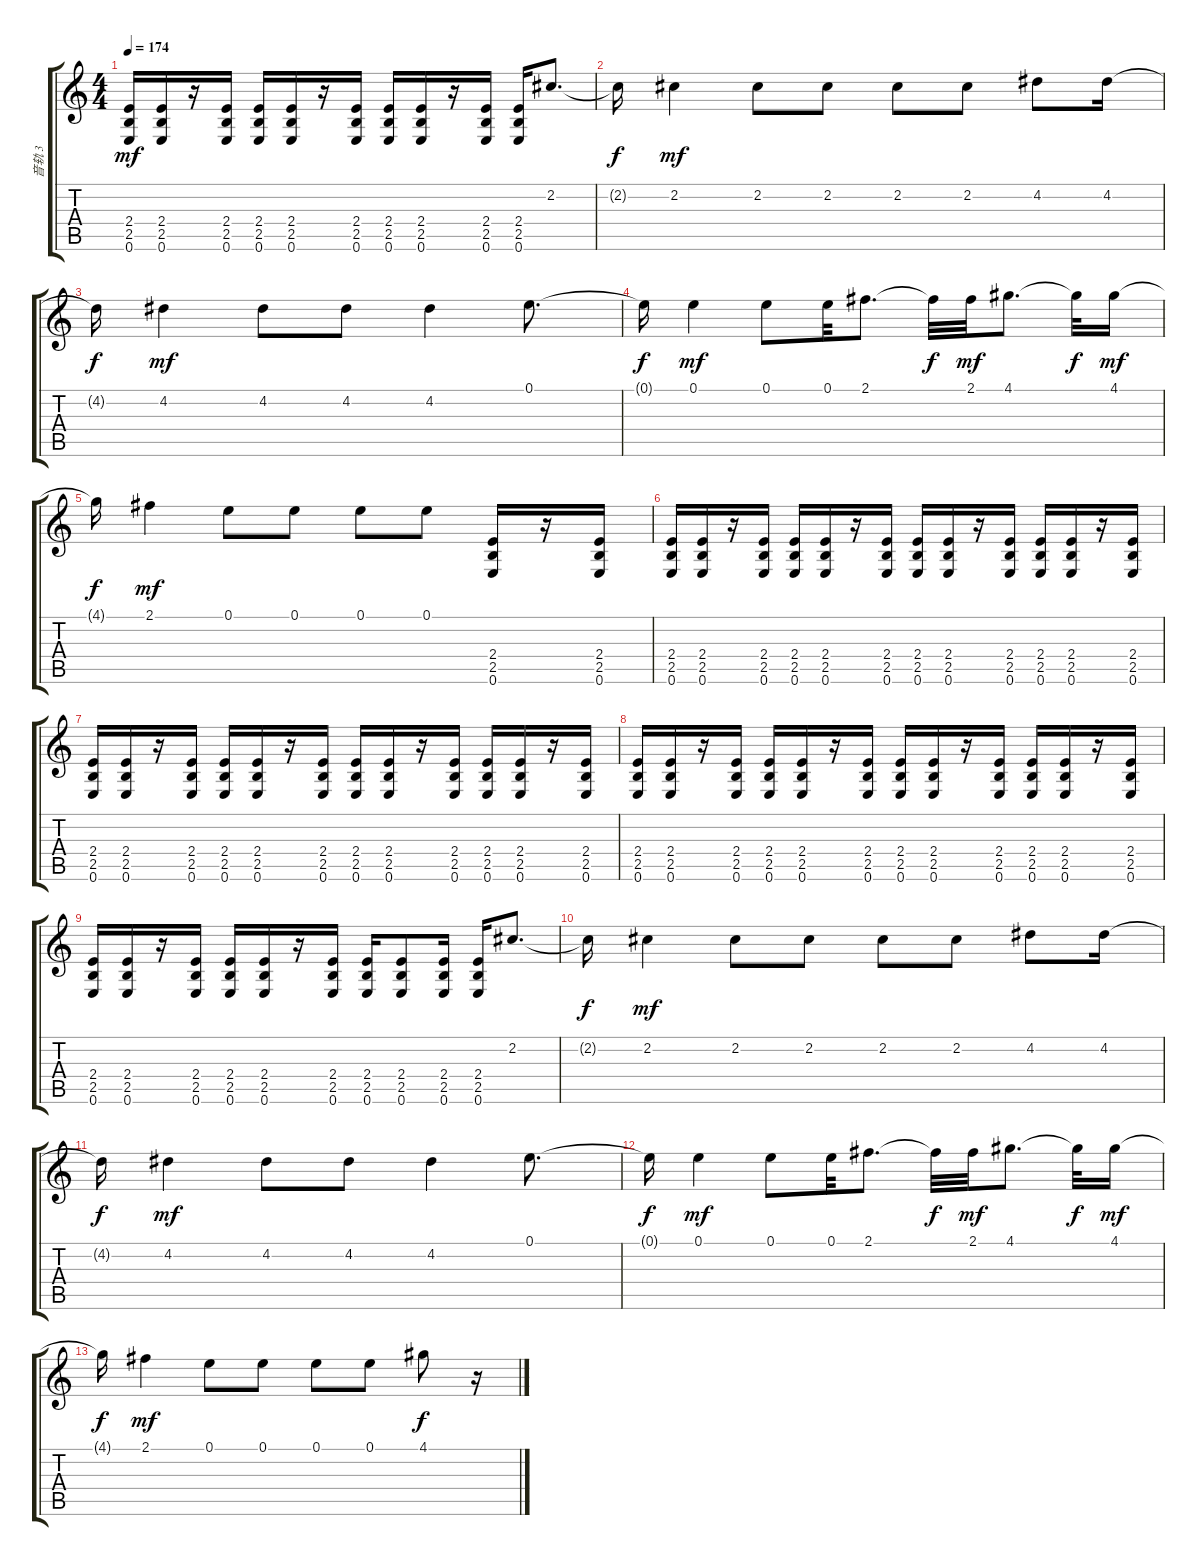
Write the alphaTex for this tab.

\track ("音轨 3" "音轨 3") {instrument distortionguitar}
\staff {score tabs}
\tuning (E4 B3 G3 D3 A2 E2) {hide}
\ts (4 4)
\tempo 174
\clef g2
\ks c
(2.4 2.5 0.6).16{dy mf} (2.4 2.5 0.6).16 r.16 (2.4 2.5 0.6).16 (2.4 2.5 0.6).16 (2.4 2.5 0.6).16 r.16 (2.4 2.5 0.6).16 (2.4 2.5 0.6).16 (2.4 2.5 0.6).16 r.16 (2.4 2.5 0.6).16 (2.4 2.5 0.6).16 2.2.8{d instrument distortionguitar} |
2.2{t}.16{dy f} 2.2.4{dy mf} 2.2.8 2.2.8 2.2.8 2.2.8 4.2.8 4.2.16 |
4.2{t}.16{dy f} 4.2.4{dy mf} 4.2.8 4.2.8 4.2.4 0.1.8{d} |
0.1{t}.16{dy f} 0.1.4{dy mf} 0.1.8 0.1.32 2.1.8{d} 2.1{t}.32{dy f} 2.1.32{dy mf} 4.1.8{d} 4.1{t}.32{dy f} 4.1.16{dy mf} |
4.1{t}.16{dy f} 2.1.4{dy mf} 0.1.8 0.1.8 0.1.8 0.1.8 (2.4 2.5 0.6).16{instrument electricguitarmuted} r.16 (2.4 2.5 0.6).16 |
(2.4 2.5 0.6).16 (2.4 2.5 0.6).16 r.16 (2.4 2.5 0.6).16 (2.4 2.5 0.6).16 (2.4 2.5 0.6).16 r.16 (2.4 2.5 0.6).16 (2.4 2.5 0.6).16 (2.4 2.5 0.6).16 r.16 (2.4 2.5 0.6).16 (2.4 2.5 0.6).16 (2.4 2.5 0.6).16 r.16 (2.4 2.5 0.6).16 |
(2.4 2.5 0.6).16 (2.4 2.5 0.6).16 r.16 (2.4 2.5 0.6).16 (2.4 2.5 0.6).16 (2.4 2.5 0.6).16 r.16 (2.4 2.5 0.6).16 (2.4 2.5 0.6).16 (2.4 2.5 0.6).16 r.16 (2.4 2.5 0.6).16 (2.4 2.5 0.6).16 (2.4 2.5 0.6).16 r.16 (2.4 2.5 0.6).16 |
(2.4 2.5 0.6).16 (2.4 2.5 0.6).16 r.16 (2.4 2.5 0.6).16 (2.4 2.5 0.6).16 (2.4 2.5 0.6).16 r.16 (2.4 2.5 0.6).16 (2.4 2.5 0.6).16 (2.4 2.5 0.6).16 r.16 (2.4 2.5 0.6).16 (2.4 2.5 0.6).16 (2.4 2.5 0.6).16 r.16 (2.4 2.5 0.6).16 |
(2.4 2.5 0.6).16 (2.4 2.5 0.6).16 r.16 (2.4 2.5 0.6).16 (2.4 2.5 0.6).16 (2.4 2.5 0.6).16 r.16 (2.4 2.5 0.6).16 (2.4 2.5 0.6).16 (2.4 2.5 0.6).8 (2.4 2.5 0.6).16 (2.4 2.5 0.6).16 2.2.8{d instrument distortionguitar} |
2.2{t}.16{dy f} 2.2.4{dy mf} 2.2.8 2.2.8 2.2.8 2.2.8 4.2.8 4.2.16 |
4.2{t}.16{dy f} 4.2.4{dy mf} 4.2.8 4.2.8 4.2.4 0.1.8{d} |
0.1{t}.16{dy f} 0.1.4{dy mf} 0.1.8 0.1.32 2.1.8{d} 2.1{t}.32{dy f} 2.1.32{dy mf} 4.1.8{d} 4.1{t}.32{dy f} 4.1.16{dy mf} |
4.1{t}.16{dy f} 2.1.4{dy mf} 0.1.8 0.1.8 0.1.8 0.1.8 4.1.8{dy f} r.16
